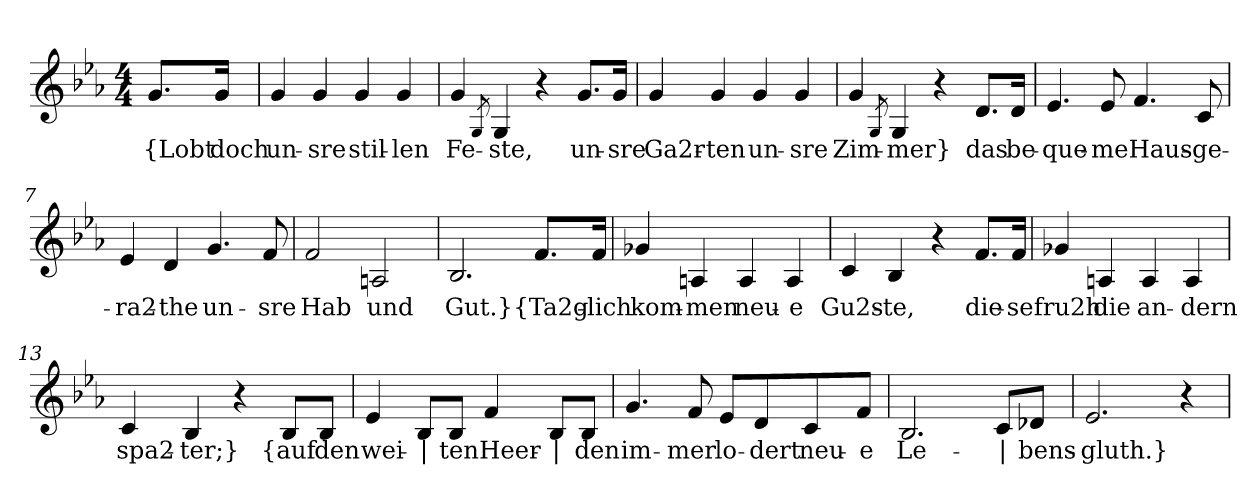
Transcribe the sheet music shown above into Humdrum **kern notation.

**kern	**text
*part1	*part1
*staff1	*staff1
*clefG2	*
*k[b-e-a-]	*
*M4/4	*
=1	=1
!	!LO:LY:b
8.g/L	{Lobt
!	!LO:LY:b
16g/Jk	doch
=2	=2
!	!LO:LY:b
4g/	un-
!	!LO:LY:b
4g/	-sre
!	!LO:LY:b
4g/	stil-
!	!LO:LY:b
4g/	-len
=3	=3
!	!LO:LY:b
4g/	Fe-
8qG/	.
!	!LO:LY:b
4G/	-ste,
4r	.
!	!LO:LY:b
8.g/L	un-
!	!LO:LY:b
16g/Jk	-sre
=4	=4
!	!LO:LY:b
4g/	Ga2r-
!	!LO:LY:b
4g/	-ten
!	!LO:LY:b
4g/	un-
!	!LO:LY:b
4g/	-sre
=5	=5
!	!LO:LY:b
4g/	Zim-
8qG/	.
!	!LO:LY:b
4G/	-mer}
4r	.
!	!LO:LY:b
8.d/L	das
!	!LO:LY:b
16d/Jk	be-
!!LO:LB:g=z
=6	=6
!	!LO:LY:b
4.e-/	-que-
!	!LO:LY:b
8e-/	-me
!	!LO:LY:b
4.f/	Haus-
!	!LO:LY:b
8c/	-ge-
=7	=7
!	!LO:LY:b
4e-/	-ra2-
!	!LO:LY:b
4d/	-the
!	!LO:LY:b
4.g/	un-
!	!LO:LY:b
8f/	-sre
=8	=8
!	!LO:LY:b
2f/	Hab
!	!LO:LY:b
2An/	und
=9	=9
!	!LO:LY:b
2.B-/	Gut.}
!	!LO:LY:b
8.f/L	{Ta2g-
!	!LO:LY:b
16f/Jk	-lich
=10	=10
!	!LO:LY:b
4g-X/	kom-
!	!LO:LY:b
4An/	-men
!	!LO:LY:b
4A/	neu-
!	!LO:LY:b
4A/	-e
!!LO:LB:g=z
=11	=11
!	!LO:LY:b
4c/	Gu2s-
!	!LO:LY:b
4B-/	-te,
4r	.
!	!LO:LY:b
8.f/L	die-
!	!LO:LY:b
16f/Jk	-se
=12	=12
!	!LO:LY:b
4g-X/	fru2h
!	!LO:LY:b
4An/	die
!	!LO:LY:b
4A/	an-
!	!LO:LY:b
4A/	-dern
=13	=13
!	!LO:LY:b
4c/	spa2-
!	!LO:LY:b
4B-/	-ter;}
4r	.
!	!LO:LY:b
8B-/L	{auf
!	!LO:LY:b
8B-/J	den
=14	=14
!	!LO:LY:b
4e-/	wei-
!	!LO:LY:b
8B-/L	|
!	!LO:LY:b
8B-/J	-ten
!	!LO:LY:b
4f/	Heer-
!	!LO:LY:b
8B-/L	|
!	!LO:LY:b
8B-/J	-den
!!LO:LB:g=z
=15	=15
!	!LO:LY:b
4.g/	im-
!	!LO:LY:b
8f/	-mer
!	!LO:LY:b
8e-/L	lo-
!	!LO:LY:b
8d/	-dert
!	!LO:LY:b
8c/	neu-
!	!LO:LY:b
8f/J	-e
=16	=16
!	!LO:LY:b
2.B-/	Le-
!	!LO:LY:b
8c/L	|
!	!LO:LY:b
8d-X/J	-bens-
=17	=17
!	!LO:LY:b
2.e-/	-gluth.}
4r	.
=	=
*-	*-
